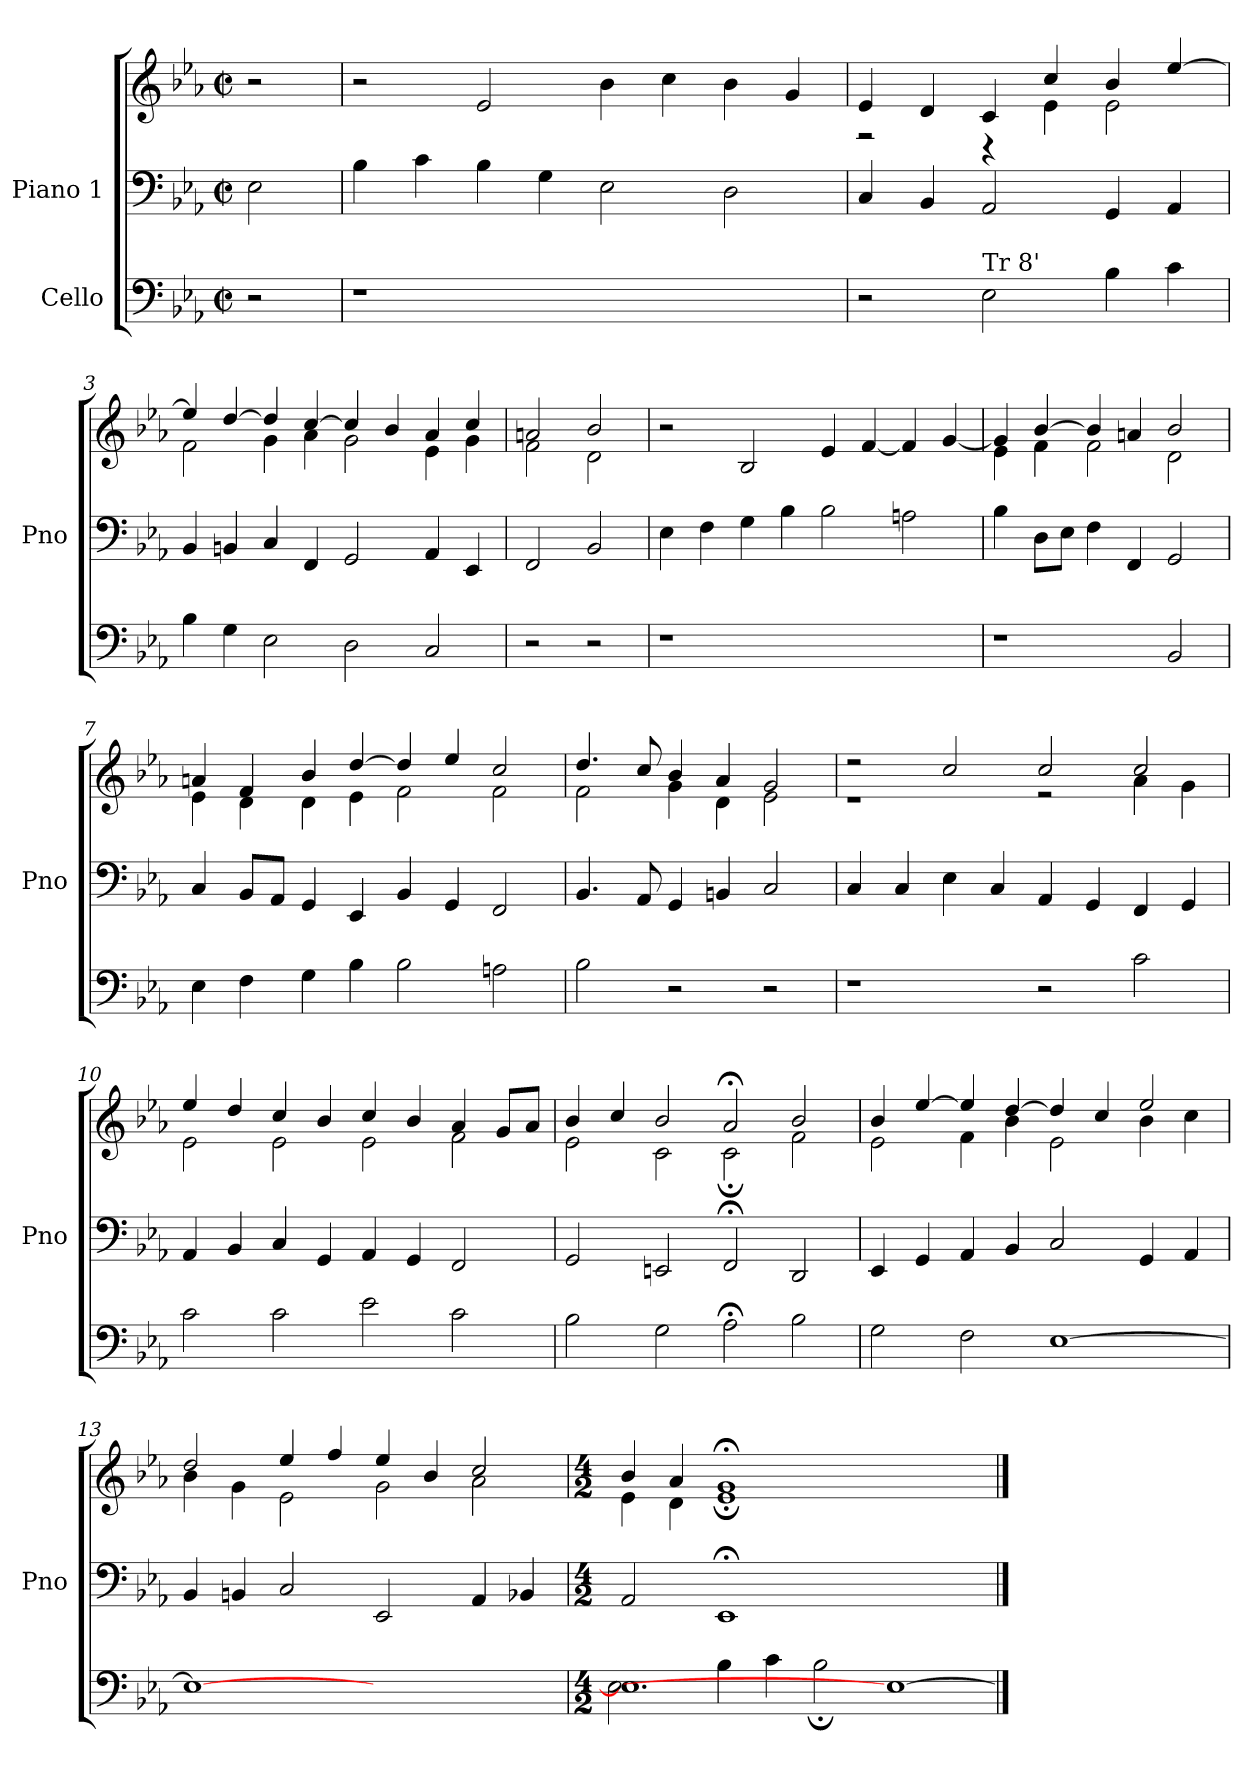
**kern	**kern	**kern
*part2	*part1	*part1
*staff3	*staff2	*staff1
*I"Cello	*I"Piano 1	*
*	*I'Pno	*
*clefF4	*clefF4	*clefG2
*k[b-e-a-]	*k[b-e-a-]	*k[b-e-a-]
*M2/2	*M2/2	*M2/2
*met(c|)	*met(c|)	*met(c|)
*MM160	*MM160	*MM160
=	=	=
2r	2E-\	2r
=1	=1	=1
1r	4B-\	2r
.	4c\	.
.	4B-\	2e-/
.	4G\	.
1ryy	2E-\	4b-\
.	.	4cc\
.	2D\	4b-\
.	.	4g/
=2	=2	=2
*	*	*^
2r	4C/	4e-/	2r
.	4BB-/	4d/	.
!LO:TX:a:t=Tr 8'	!	!	!
2E-\	2AA-/	4c/	4r
.	.	4cc/	4e-\
4B-\	4GG/	4b-/	2e-\
4c\	4AA-/	[4ee-/	.
=3	=3	=3	=3
4B-\	4BB-/	4ee-/]	2f\
4G\	4BBn/	[4dd/	.
2E-\	4C/	4dd/]	4g\
.	4FF/	[4cc/	4a-\
2D\	2GG/	4cc/]	2g\
.	.	4b-/	.
2C/	4AA-/	4a-/	4e-\
.	4EE-/	4cc/	4g\
=4	=4	=4	=4
2r	2FF/	2an/	2f\
2r	2BB-/	2b-/	2d\
*	*	*v	*v
!!LO:LB:g=z
=5	=5	=5
1r	4E-\	2r
.	4F\	.
.	4G\	2B-/
.	4B-\	.
1ryy	2B-\	4e-/
.	.	[4f/
.	2An\	4f/]
.	.	[4g/
=6	=6	=6
*	*	*^
1r	4B-\	4g/]	4e-\
.	8D\L	[4b-/	4f\
.	8E-\J	.	.
.	4F\	4b-/]	2f\
.	4FF/	4an/	.
2BB-/	2GG/	2b-/	2d\
=7	=7	=7	=7
4E-\	4C/	4an/	4e-\
4F\	8BB-/L	4f/	4d\
.	8AA-/J	.	.
4G\	4GG/	4b-/	4d\
4B-\	4EE-/	[4dd/	4e-\
2B-\	4BB-/	4dd/]	2f\
.	4GG/	4ee-/	.
2An\	2FF/	2cc/	2f\
=8	=8	=8	=8
2B-\	4.BB-/	4.dd/	2f\
.	8AA-/	8cc/	.
2r	4GG/	4b-/	4g\
.	4BBn/	4a-/	4d\
2r	2C/	2g/	2e-\
!!LO:LB:g=z	!!
=9	=9	=9	=9
1r	4C/	2r	1r
.	4C/	.	.
.	4E-\	2cc/	.
.	4C/	.	.
2r	4AA-/	2cc/	2r
.	4GG/	.	.
2c\	4FF/	2cc/	4a-\
.	4GG/	.	4g\
=10	=10	=10	=10
2c\	4AA-/	4ee-/	2e-\
.	4BB-/	4dd/	.
2c\	4C/	4cc/	2e-\
.	4GG/	4b-/	.
2e-\	4AA-/	4cc/	2e-\
.	4GG/	4b-/	.
2c\	2FF/	4a-/	2f\
.	.	8g/L	.
.	.	8a-/J	.
=11	=11	=11	=11
2B-\	2GG/	4b-/	2e-\
.	.	4cc/	.
2G\	2EEn/	2b-/	2c\
2A-;<\	2FF;</	2a-;</	2c;\
2B-\	2DD/	2b-/	2f\
!!LO:LB:g=z	!!
=12	=12	=12	=12
2G\	4EE-/	4b-/	2e-\
.	4GG/	[4ee-/	.
2F\	4AA-/	4ee-/]	4f\
.	4BB-/	[4dd/	4b-\
[1E-	2C/	4dd/]	2e-\
.	.	4cc/	.
.	4GG/	2ee-/	4b-\
.	4AA-/	.	4cc\
=13	=13	=13	=13
1E-_	4BB-/	2dd/	4b-\
.	4BBn/	.	4g\
.	2C/	4ee-/	2e-\
.	.	4ff/	.
1ryy	2EE-/	4ee-/	2g\
.	.	4b-/	.
.	4AA-/	2cc/	2a-\
.	4BB-X/	.	.
=14	=14	=14	=14
*M4/2	*M4/2	*M4/2	*
*^	*	*	*
1.E-]	2E-\	2AA-/	4b-/	4e-\
.	.	.	4a-/	4d\
.	4B-\	1EE-;<	1g;<	1e-;
.	4c\	.	.	.
.	2B-;\	.	.	.
1E-_	1ryy	1ryy	1ryy	1ryy
*v	*v	*	*v	*v
==	==	==
*-	*-	*-
